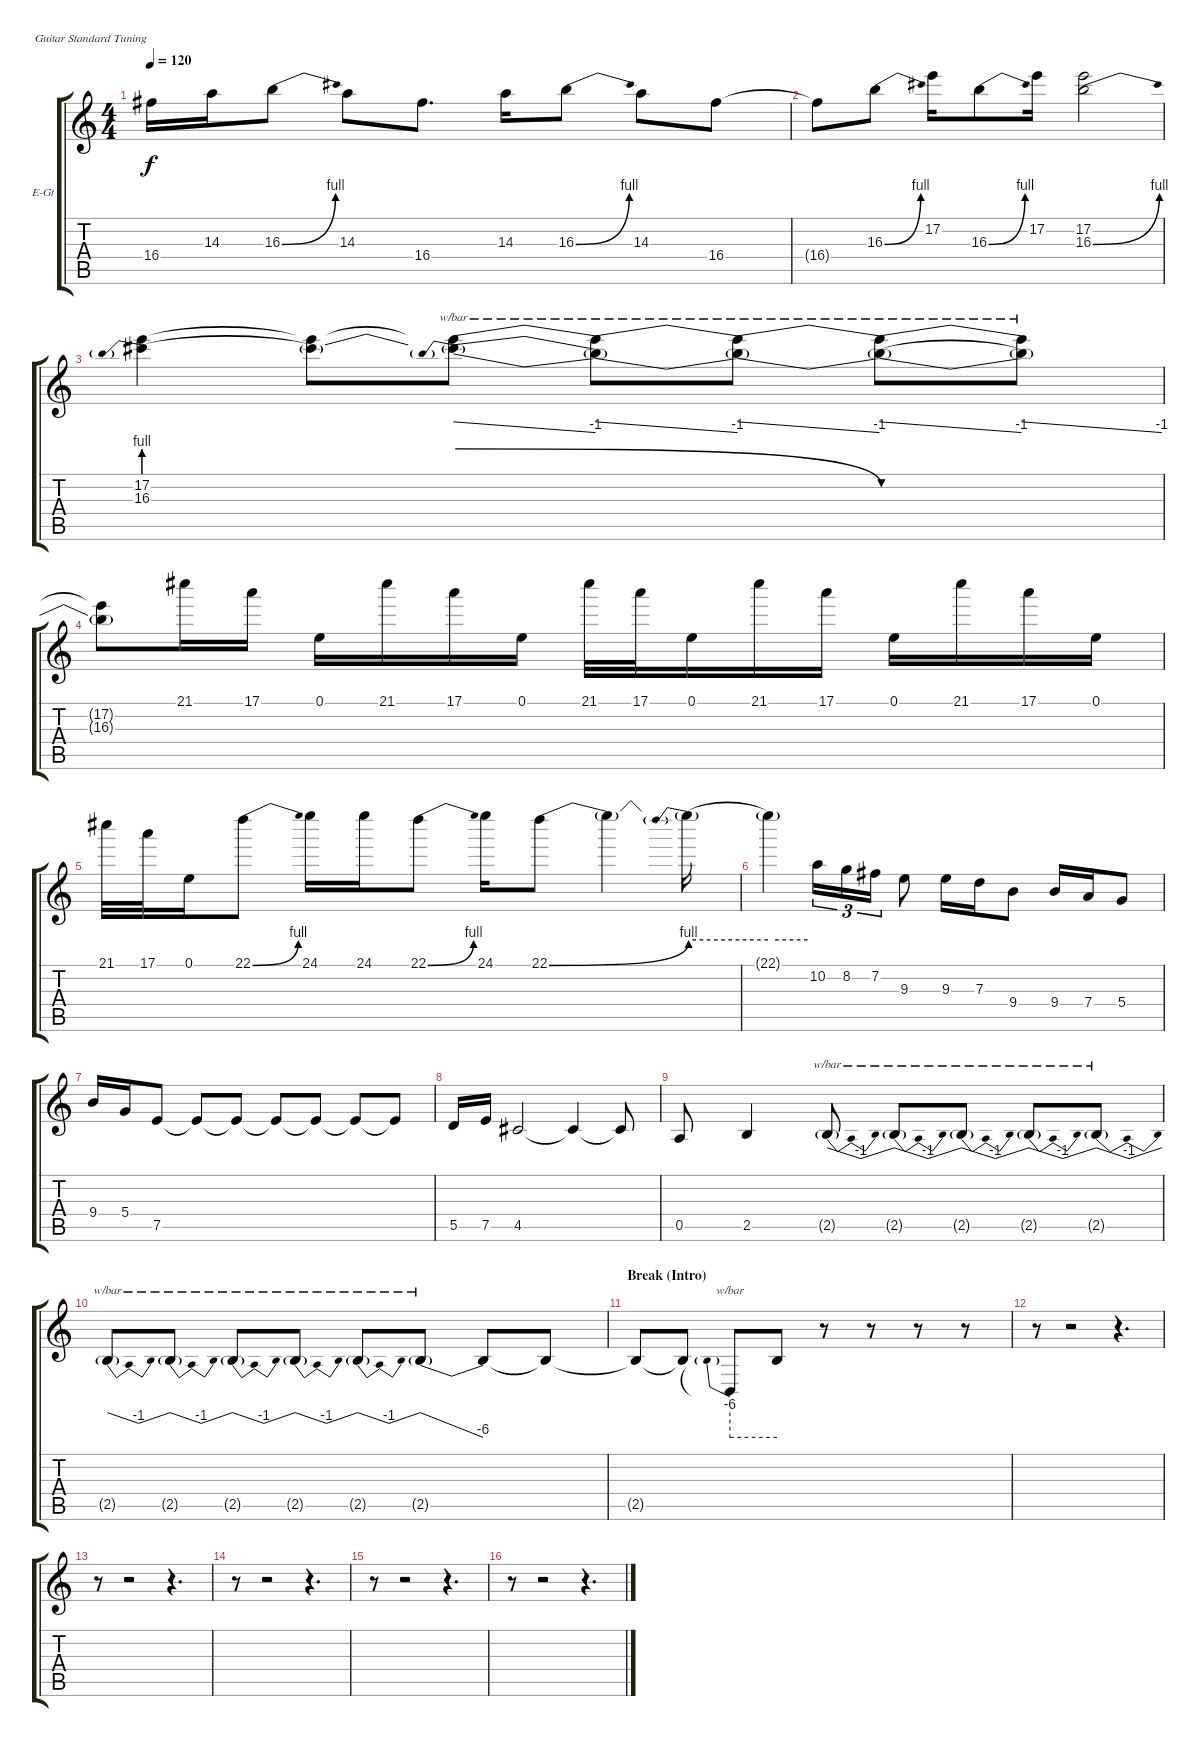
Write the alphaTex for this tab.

\bracketExtendMode groupsimilarinstruments
\firstSystemTrackNameOrientation horizontal
\otherSystemsTrackNameOrientation horizontal
\track ("Kirk Lead 1" "E-Gt") {instrument distortionguitar}
\staff {score tabs}
\tuning (E4 B3 G3 D3 A2 E2)
\ts (4 4)
\tempo 120
\clef g2
\ks c
16.4{t}.16{dy f} 14.3.16 16.3{be (bend 0 0 60 4)}.8 14.3.8 16.4.8{d} 14.3.16 16.3{be (bend 0 0 60 4)}.8 14.3.8 16.4.8 |
16.4{t}.8 16.3{be (bend 0 0 60 4)}.8 17.2.16 16.3{be (bend 0 0 60 4)}.8 17.2.16 (17.2 16.3{be (bend 0 0 60 4)}).2 |
(17.2 16.3{be (prebend 0 4 60 4)}).4 (17.2{t} 16.3{t}).8 (17.2{t} 16.3{be (prebendrelease 0 4 60 0) t}).8{tbe (dive default 0 0 60 -4)} (17.2{t} 16.3{t}).8{tbe (dive default 0 0 60 -4)} (17.2{t} 16.3{t}).8{tbe (dive default 0 0 60 -4)} (17.2{t} 16.3{be (hold 0 0 60 0) t}).8{tbe (dive default 0 0 60 -4)} (17.2{t} 16.3{t}).8{tbe (dive default 0 0 60 -4)} |
(17.2{t} 16.3{be (hold 0 0 60 0) t}).8 21.1.16 17.1.16 0.1.16 21.1.16 17.1.16 0.1.16 21.1.32 17.1.32 0.1.16 21.1.16 17.1.16 0.1.16 21.1.16 17.1.16 0.1.16 |
21.1.32 17.1.32 0.1.16 22.1{be (bend 0 0 60 4)}.8 24.1.16 24.1.16 22.1{be (bend 0 0 60 4)}.8 24.1.16 22.1{be (bend 0 0 60 4)}.8 22.1{t}.4 22.1{be (prebend 0 4 60 4) t}.16 |
22.1{be (hold 0 4 60 4) t}.4 10.2.16{tu (3 2)} 8.2.16{tu (3 2)} 7.2.16{tu (3 2)} 9.3.8 9.3.16 7.3.16 9.4.8 9.4.16 7.4.16 5.4.8 |
9.4.16 5.4.16 7.5.8 7.5{t}.8 7.5{t}.8 7.5{t}.8 7.5{t}.8 7.5{t}.8 7.5{t}.8 |
5.5.16 7.5.16 4.5.2 4.5{t}.4 4.5{t}.8 |
0.5.8 2.5.4 2.5{g}.8{tbe (dip default 0 0 30 -4 60 0)} 2.5{g}.8{tbe (dip default 0 0 30 -4 60 0)} 2.5{g}.8{tbe (dip default 0 0 30 -4 60 0)} 2.5{g}.8{tbe (dip default 0 0 30 -4 60 0)} 2.5{g}.8{tbe (dip default 0 0 30 -4 60 0)} |
2.5{g}.8{tbe (dip default 0 0 30 -4 60 0)} 2.5{g}.8{tbe (dip default 0 0 30 -4 60 0)} 2.5{g}.8{tbe (dip default 0 0 30 -4 60 0)} 2.5{g}.8{tbe (dip default 0 0 30 -4 60 0)} 2.5{g}.8{tbe (dip default 0 0 30 -4 60 0)} 2.5{g}.8{tbe (dive default 0 0 60 -24)} 2.5{t}.8 2.5{t}.8 |
\section ("" "Break (Intro)")
2.5{t}.8 2.5{t}.8 2.5{t}.8{tbe (predive default 0 -24 60 -24)} 2.5{t}.8 r.8 r.8 r.8 r.8 |
r.8 r.2 r.4{d} |
r.8 r.2 r.4{d} |
r.8 r.2 r.4{d} |
r.8 r.2 r.4{d} |
r.8 r.2 r.4{d}
